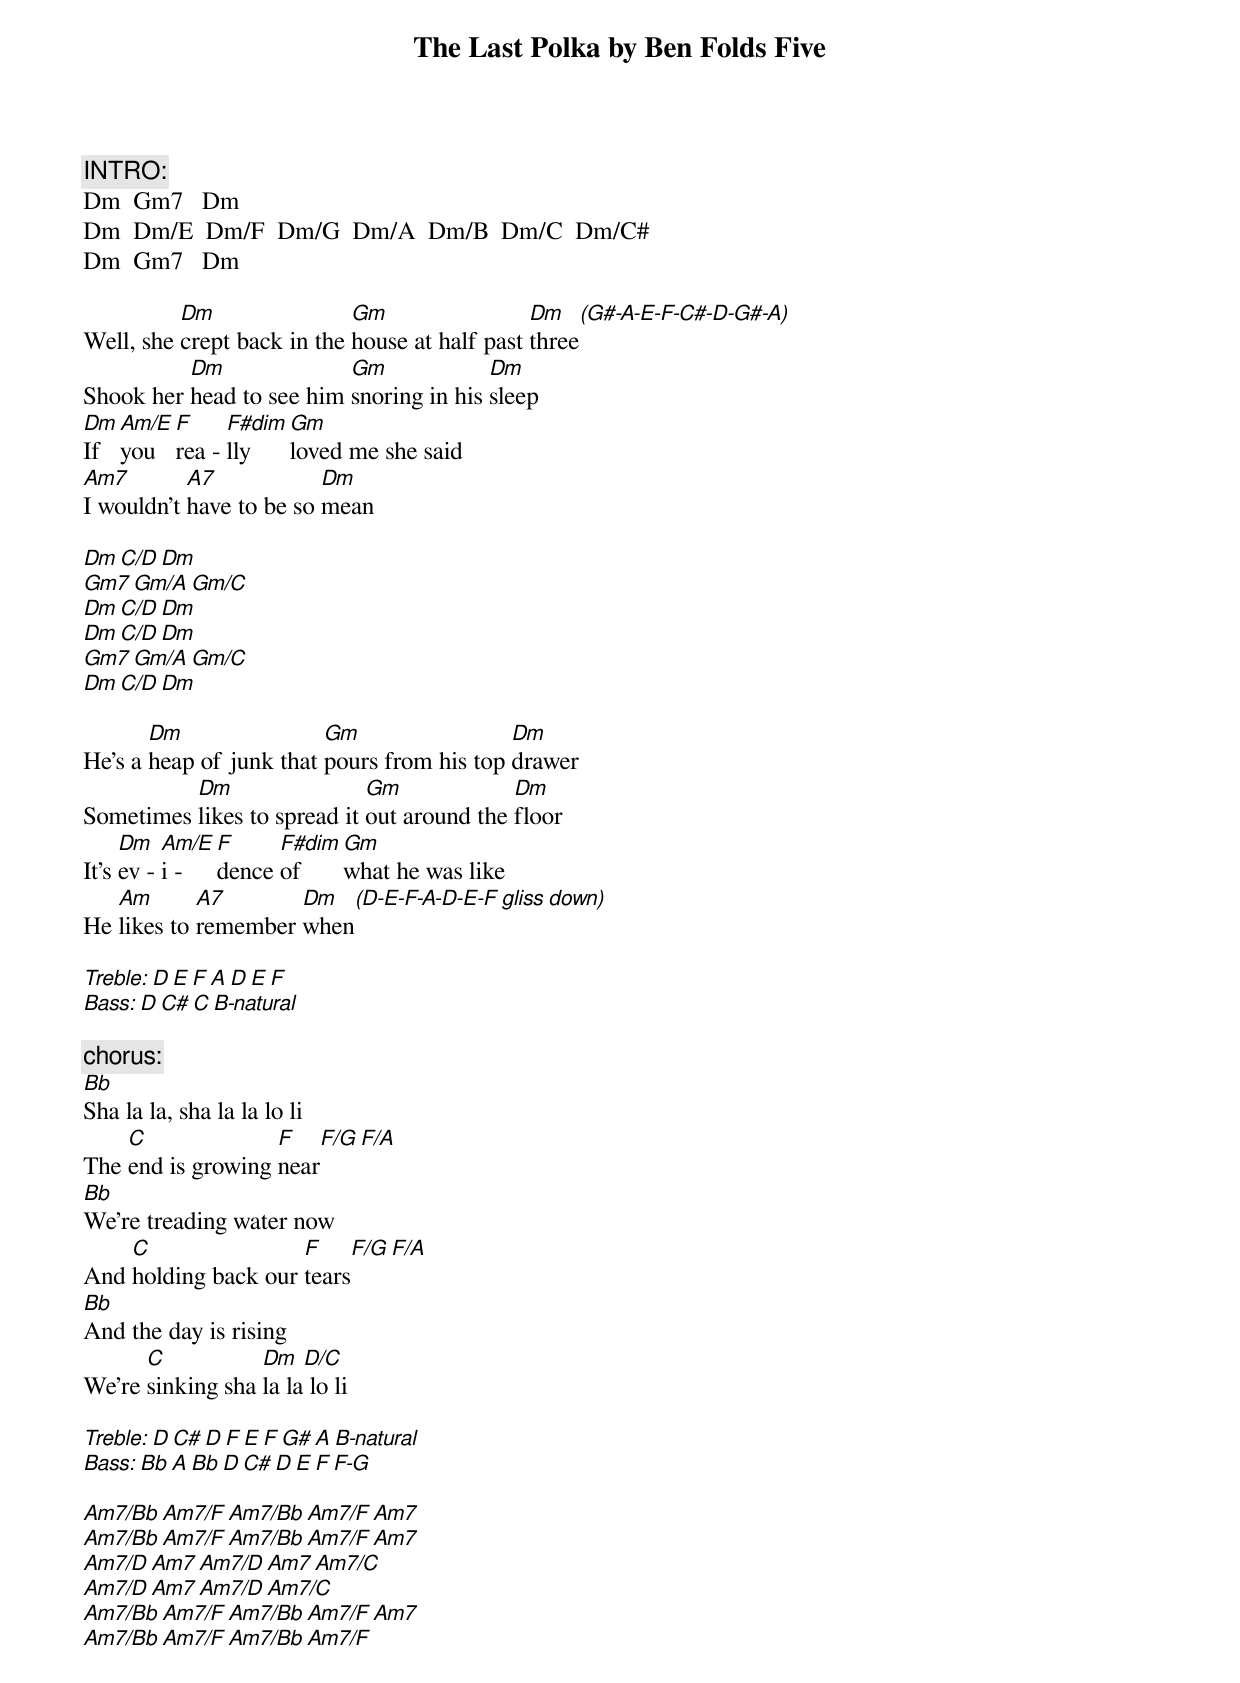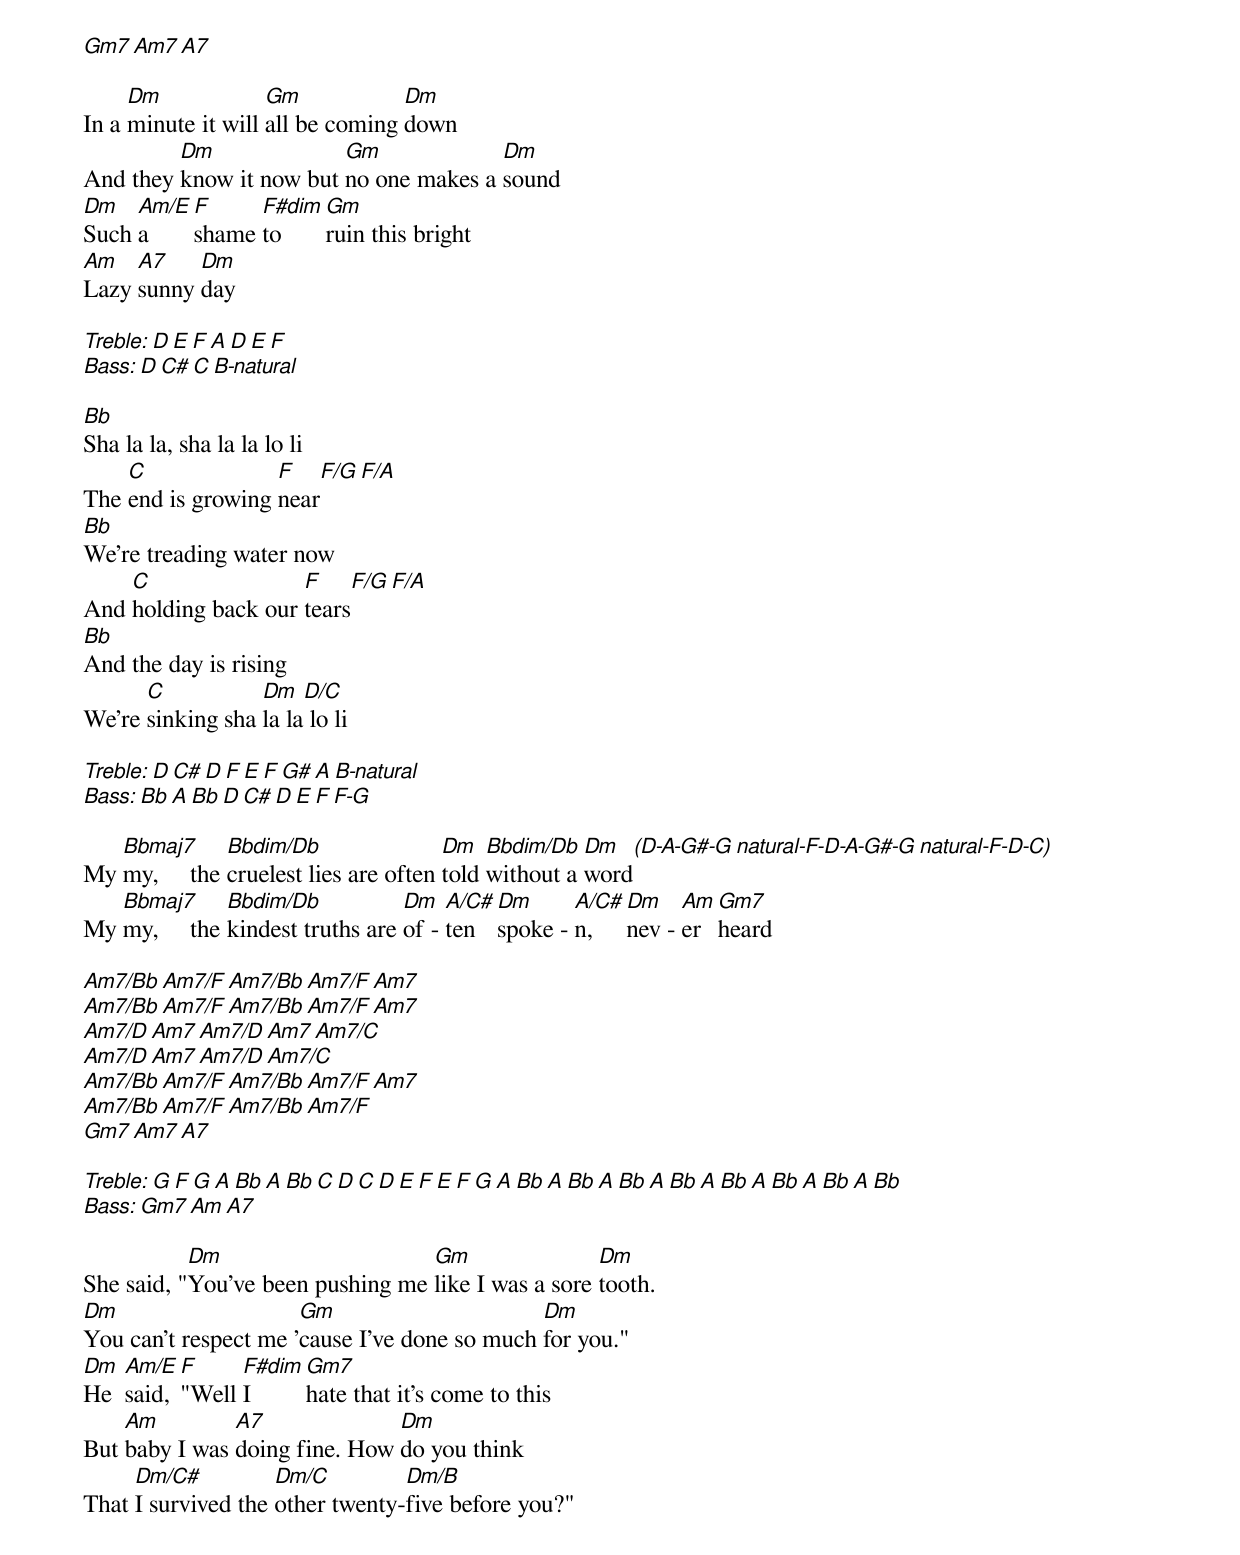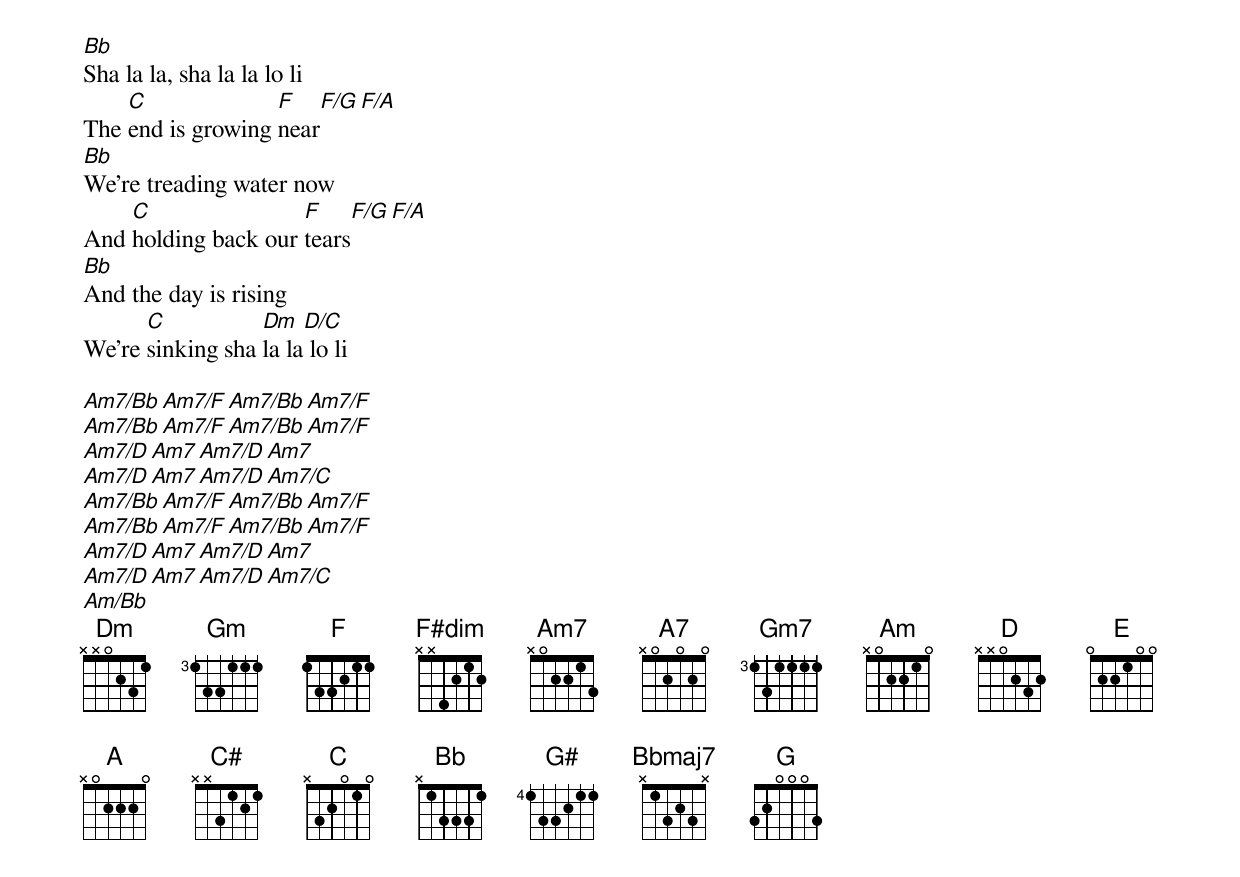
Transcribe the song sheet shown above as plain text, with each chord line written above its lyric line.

The Last Polka by Ben Folds Five

INTRO:
Dm  Gm7   Dm
Dm  Dm/E  Dm/F  Dm/G  Dm/A  Dm/B  Dm/C  Dm/C#
Dm  Gm7   Dm

          Dm                Gm                 Dm     (G#-A-E-F-C#-D-G#-A)
Well, she crept back in the house at half past three
          Dm              Gm             Dm
Shook her head to see him snoring in his sleep
Dm   Am/E  F     F#dim  Gm
If   you   rea - lly    loved me she said
Am7        A7            Dm
I wouldn't have to be so mean

Dm   C/D   Dm
Gm7  Gm/A  Gm/C
Dm   C/D   Dm
Dm   C/D   Dm
Gm7  Gm/A  Gm/C
Dm   C/D   Dm

       Dm                Gm                 Dm
He's a heap of junk that pours from his top drawer
          Dm                 Gm             Dm
Sometimes likes to spread it out around the floor
     Dm   Am/E  F     F#dim  Gm
It's ev - i -   dence of     what he was like
   Am       A7       Dm    (D-E-F-A-D-E-F gliss down)
He likes to remember when

Treble: D   E  F  A  D  E  F
Bass:   D   C#    C     B-natural

[chorus:]
Bb
Sha la la, sha la la lo li
    C              F    F/G  F/A
The end is growing near
Bb
We're treading water now
    C                F      F/G  F/A
And holding back our tears
Bb
And the day is rising
      C           Dm   D/C
We're sinking sha la la lo li

Treble: D   C#  D   F  E   F  G#  A  B-natural
Bass:   Bb  A   Bb  D  C#  D  E   F  F-G

Am7/Bb  Am7/F  Am7/Bb  Am7/F  Am7
Am7/Bb  Am7/F  Am7/Bb  Am7/F  Am7
Am7/D   Am7    Am7/D   Am7    Am7/C
Am7/D   Am7    Am7/D   Am7/C
Am7/Bb  Am7/F  Am7/Bb  Am7/F  Am7
Am7/Bb  Am7/F  Am7/Bb  Am7/F
Gm7     Am7    A7

     Dm             Gm            Dm
In a minute it will all be coming down
         Dm              Gm             Dm
And they know it now but no one makes a sound
Dm   Am/E  F     F#dim  Gm
Such a     shame to     ruin this bright
Am   A7    Dm
Lazy sunny day

Treble: D   E  F  A  D  E  F
Bass:   D   C#    C     B-natural

Bb
Sha la la, sha la la lo li
    C              F    F/G  F/A
The end is growing near
Bb
We're treading water now
    C                F      F/G  F/A
And holding back our tears
Bb
And the day is rising
      C           Dm   D/C
We're sinking sha la la lo li

Treble: D   C#  D   F  E   F  G#  A  B-natural
Bass:   Bb  A   Bb  D  C#  D  E   F  F-G

   Bbmaj7      Bbdim/Db                Dm   Bbdim/Db  Dm    (D-A-G#-G natural-F-D-A-G#-G natural-F-D-C)
My my,     the cruelest lies are often told without a word
   Bbmaj7      Bbdim/Db           Dm   A/C#  Dm      A/C#  Dm    Am Gm7
My my,     the kindest truths are of - ten   spoke - n,    nev - er heard

Am7/Bb  Am7/F  Am7/Bb  Am7/F  Am7
Am7/Bb  Am7/F  Am7/Bb  Am7/F  Am7
Am7/D   Am7    Am7/D   Am7    Am7/C
Am7/D   Am7    Am7/D   Am7/C
Am7/Bb  Am7/F  Am7/Bb  Am7/F  Am7
Am7/Bb  Am7/F  Am7/Bb  Am7/F
Gm7     Am7    A7

Treble: G  F  G  A  Bb  A  Bb  C  D  C  D  E  F  E  F  G  A  Bb  A  Bb  A  Bb  A  Bb  A  Bb  A  Bb  A  Bb  A Bb
Bass:   Gm7                                               Am                          A7

           Dm                     Gm                Dm
She said, "You've been pushing me like I was a sore tooth.
Dm                    Gm                      Dm
You can't respect me 'cause I've done so much for you."
Dm  Am/E  F     F#dim  Gm7
He  said, "Well I      hate that it's come to this
    Am         A7              Dm
But baby I was doing fine. How do you think
     Dm/C#          Dm/C         Dm/B
That I survived the other twenty-five before you?"

Bb
Sha la la, sha la la lo li
    C              F    F/G  F/A
The end is growing near
Bb
We're treading water now
    C                F      F/G  F/A
And holding back our tears
Bb
And the day is rising
      C           Dm   D/C
We're sinking sha la la lo li

Am7/Bb  Am7/F  Am7/Bb  Am7/F
Am7/Bb  Am7/F  Am7/Bb  Am7/F
Am7/D   Am7    Am7/D   Am7
Am7/D   Am7    Am7/D   Am7/C
Am7/Bb  Am7/F  Am7/Bb  Am7/F
Am7/Bb  Am7/F  Am7/Bb  Am7/F
Am7/D   Am7    Am7/D   Am7
Am7/D   Am7    Am7/D   Am7/C
Am/Bb
